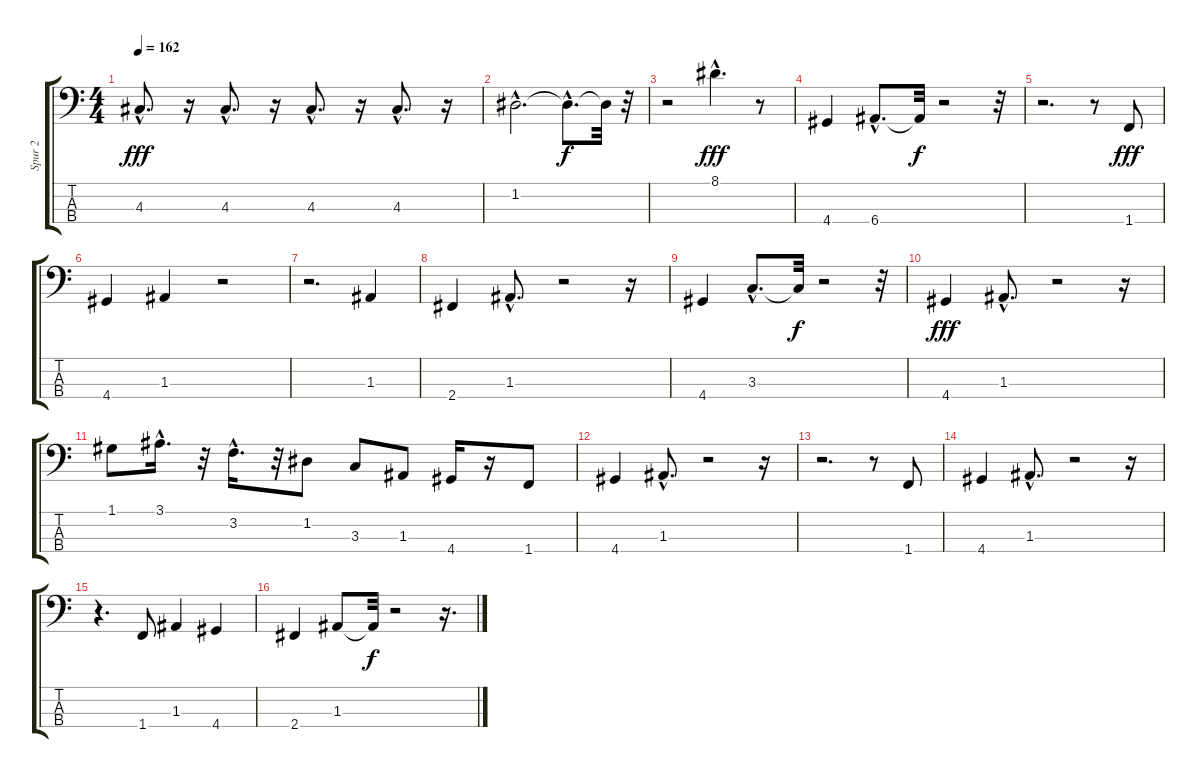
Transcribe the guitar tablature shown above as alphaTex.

\track ("Spur 2" "Spur 2") {instrument electricbassfinger}
\staff {score tabs}
\tuning (G2 D2 A1 E1) {hide}
\ts (4 4)
\tempo 162
\clef f4
\ks c
4.3{hac}.8{d dy fff} r.16 4.3{hac}.8{d} r.16 4.3{hac}.8{d} r.16 4.3{hac}.8{d} r.16 |
1.2{hac}.2{d} 1.2{hac t}.8{d dy f} 1.2{t}.32 r.32 |
r.2 8.1{hac}.4{d dy fff} r.8 |
4.4.4 6.4{hac}.8{d} 6.4{t}.32{dy f} r.2 r.32 |
r.2{d} r.8 1.4.8{dy fff} |
4.4.4 1.3.4 r.2 |
r.2{d} 1.3.4 |
2.4.4 1.3{hac}.8{d} r.2 r.16 |
4.4.4 3.3{hac}.8{d} 3.3{t}.32{dy f} r.2 r.32 |
4.4.4{dy fff} 1.3{hac}.8{d} r.2 r.16 |
1.1.8 3.1{hac}.16{d} r.32 3.2{hac}.16{d} r.32 1.2.8 3.3.8 1.3.8 4.4.16 r.16 1.4.8 |
4.4.4 1.3{hac}.8{d} r.2 r.16 |
r.2{d} r.8 1.4.8 |
4.4.4 1.3{hac}.8{d} r.2 r.16 |
r.4{d} 1.4.8 1.3.4 4.4.4 |
2.4.4 1.3.8 1.3{t}.32{dy f} r.2 r.16{d}
